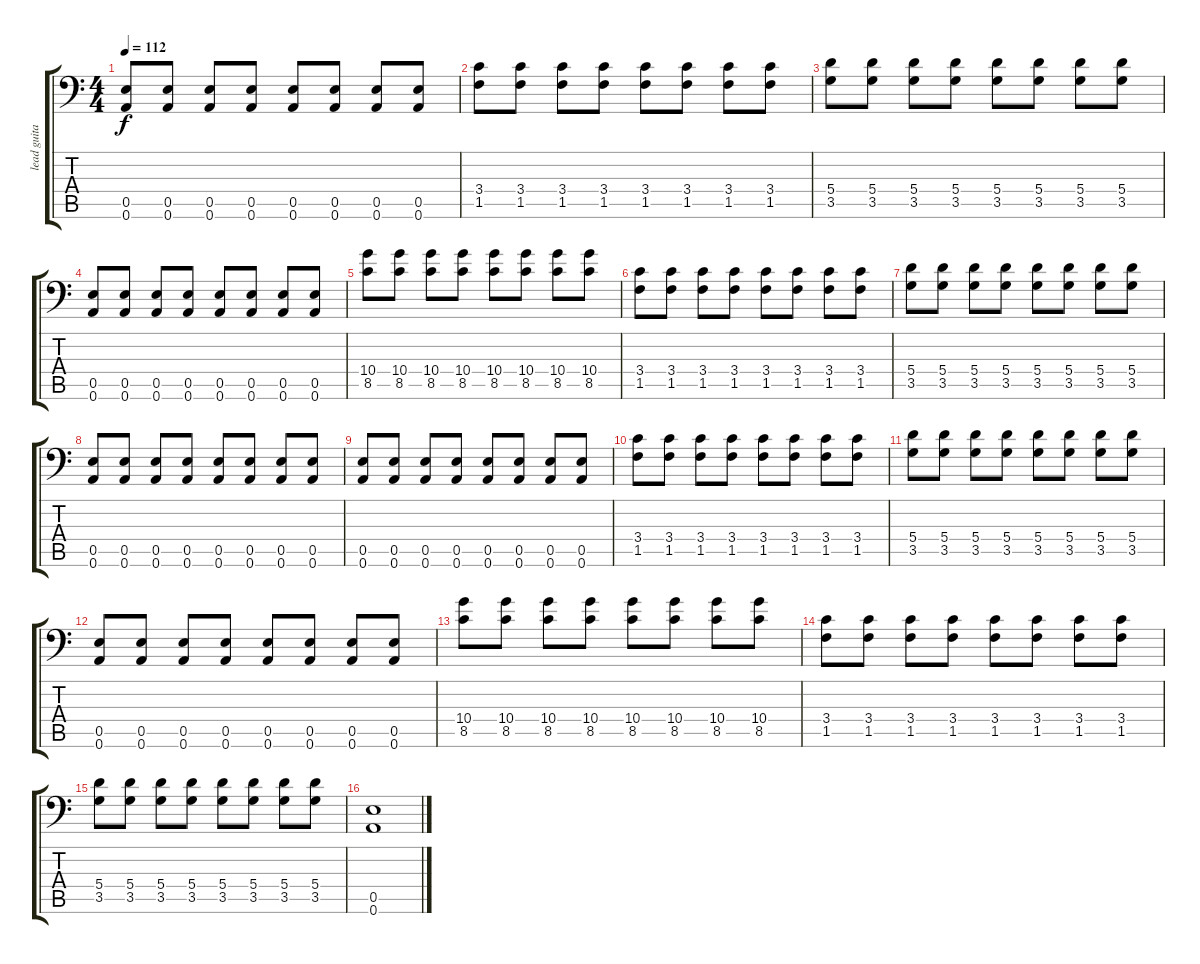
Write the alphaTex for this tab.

\track ("lead guitar" "lead guita") {instrument distortionguitar}
\staff {score tabs}
\tuning (B3 Gb3 D3 A2 E2 A1) {hide}
\ts (4 4)
\tempo 112
\clef f4
\ks c
(0.5 0.6).8{dy f} (0.5 0.6).8 (0.5 0.6).8 (0.5 0.6).8 (0.5 0.6).8 (0.5 0.6).8 (0.5 0.6).8 (0.5 0.6).8 |
(3.4 1.5).8 (3.4 1.5).8 (3.4 1.5).8 (3.4 1.5).8 (3.4 1.5).8 (3.4 1.5).8 (3.4 1.5).8 (3.4 1.5).8 |
(5.4 3.5).8 (5.4 3.5).8 (5.4 3.5).8 (5.4 3.5).8 (5.4 3.5).8 (5.4 3.5).8 (5.4 3.5).8 (5.4 3.5).8 |
(0.5 0.6).8 (0.5 0.6).8 (0.5 0.6).8 (0.5 0.6).8 (0.5 0.6).8 (0.5 0.6).8 (0.5 0.6).8 (0.5 0.6).8 |
(10.4 8.5).8 (10.4 8.5).8 (10.4 8.5).8 (10.4 8.5).8 (10.4 8.5).8 (10.4 8.5).8 (10.4 8.5).8 (10.4 8.5).8 |
(3.4 1.5).8 (3.4 1.5).8 (3.4 1.5).8 (3.4 1.5).8 (3.4 1.5).8 (3.4 1.5).8 (3.4 1.5).8 (3.4 1.5).8 |
(5.4 3.5).8 (5.4 3.5).8 (5.4 3.5).8 (5.4 3.5).8 (5.4 3.5).8 (5.4 3.5).8 (5.4 3.5).8 (5.4 3.5).8 |
(0.5 0.6).8 (0.5 0.6).8 (0.5 0.6).8 (0.5 0.6).8 (0.5 0.6).8 (0.5 0.6).8 (0.5 0.6).8 (0.5 0.6).8 |
(0.5 0.6).8 (0.5 0.6).8 (0.5 0.6).8 (0.5 0.6).8 (0.5 0.6).8 (0.5 0.6).8 (0.5 0.6).8 (0.5 0.6).8 |
(3.4 1.5).8 (3.4 1.5).8 (3.4 1.5).8 (3.4 1.5).8 (3.4 1.5).8 (3.4 1.5).8 (3.4 1.5).8 (3.4 1.5).8 |
(5.4 3.5).8 (5.4 3.5).8 (5.4 3.5).8 (5.4 3.5).8 (5.4 3.5).8 (5.4 3.5).8 (5.4 3.5).8 (5.4 3.5).8 |
(0.5 0.6).8 (0.5 0.6).8 (0.5 0.6).8 (0.5 0.6).8 (0.5 0.6).8 (0.5 0.6).8 (0.5 0.6).8 (0.5 0.6).8 |
(10.4 8.5).8 (10.4 8.5).8 (10.4 8.5).8 (10.4 8.5).8 (10.4 8.5).8 (10.4 8.5).8 (10.4 8.5).8 (10.4 8.5).8 |
(3.4 1.5).8 (3.4 1.5).8 (3.4 1.5).8 (3.4 1.5).8 (3.4 1.5).8 (3.4 1.5).8 (3.4 1.5).8 (3.4 1.5).8 |
(5.4 3.5).8 (5.4 3.5).8 (5.4 3.5).8 (5.4 3.5).8 (5.4 3.5).8 (5.4 3.5).8 (5.4 3.5).8 (5.4 3.5).8 |
(0.5 0.6).1
